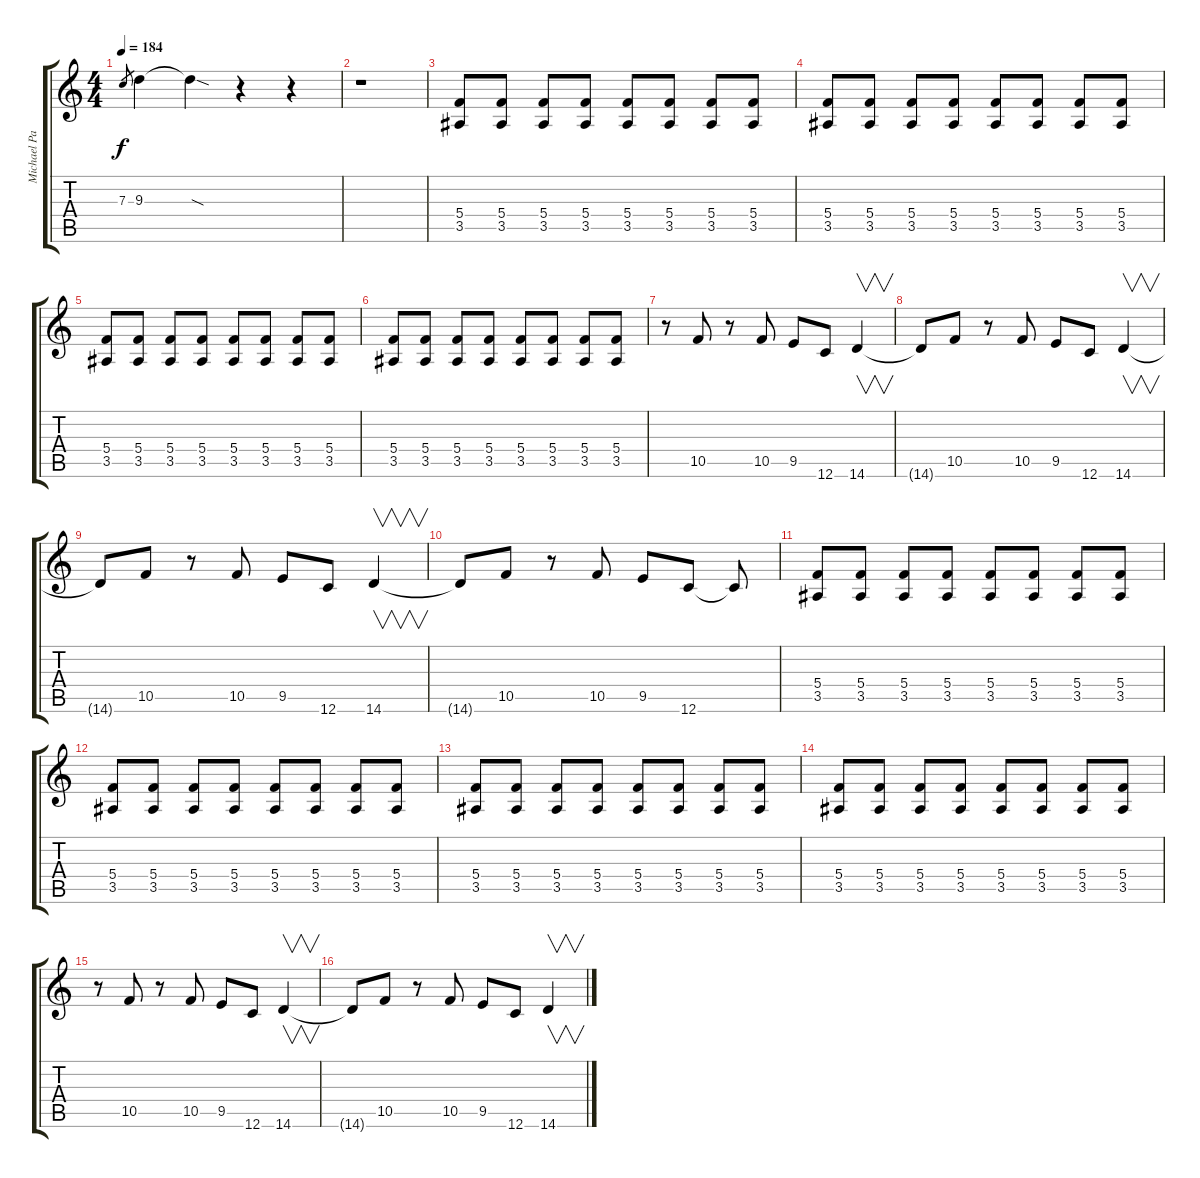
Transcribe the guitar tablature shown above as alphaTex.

\track ("Michael Paget - Background Guitar" "Michael Pa") {instrument distortionguitar}
\staff {score tabs}
\tuning (D4 A3 F3 C3 G2 C2) {hide}
\ts (4 4)
\tempo 184
\clef g2
\ks c
7.3.8{gr dy f} 9.3.4 9.3{sod t}.4 r.4 r.4 |
r.1 |
(5.4 3.5).8 (5.4 3.5).8 (5.4 3.5).8 (5.4 3.5).8 (5.4 3.5).8 (5.4 3.5).8 (5.4 3.5).8 (5.4 3.5).8 |
(5.4 3.5).8 (5.4 3.5).8 (5.4 3.5).8 (5.4 3.5).8 (5.4 3.5).8 (5.4 3.5).8 (5.4 3.5).8 (5.4 3.5).8 |
(5.4 3.5).8 (5.4 3.5).8 (5.4 3.5).8 (5.4 3.5).8 (5.4 3.5).8 (5.4 3.5).8 (5.4 3.5).8 (5.4 3.5).8 |
(5.4 3.5).8 (5.4 3.5).8 (5.4 3.5).8 (5.4 3.5).8 (5.4 3.5).8 (5.4 3.5).8 (5.4 3.5).8 (5.4 3.5).8 |
r.8 10.5.8 r.8 10.5.8 9.5.8 12.6.8 14.6.4{v} |
14.6{t}.8 10.5.8 r.8 10.5.8 9.5.8 12.6.8 14.6.4{v} |
14.6{t}.8 10.5.8 r.8 10.5.8 9.5.8 12.6.8 14.6.4{v} |
14.6{t}.8 10.5.8 r.8 10.5.8 9.5.8 12.6.8 12.6{t}.8 |
(5.4 3.5).8 (5.4 3.5).8 (5.4 3.5).8 (5.4 3.5).8 (5.4 3.5).8 (5.4 3.5).8 (5.4 3.5).8 (5.4 3.5).8 |
(5.4 3.5).8 (5.4 3.5).8 (5.4 3.5).8 (5.4 3.5).8 (5.4 3.5).8 (5.4 3.5).8 (5.4 3.5).8 (5.4 3.5).8 |
(5.4 3.5).8 (5.4 3.5).8 (5.4 3.5).8 (5.4 3.5).8 (5.4 3.5).8 (5.4 3.5).8 (5.4 3.5).8 (5.4 3.5).8 |
(5.4 3.5).8 (5.4 3.5).8 (5.4 3.5).8 (5.4 3.5).8 (5.4 3.5).8 (5.4 3.5).8 (5.4 3.5).8 (5.4 3.5).8 |
r.8 10.5.8 r.8 10.5.8 9.5.8 12.6.8 14.6.4{v} |
14.6{t}.8 10.5.8 r.8 10.5.8 9.5.8 12.6.8 14.6.4{v}
